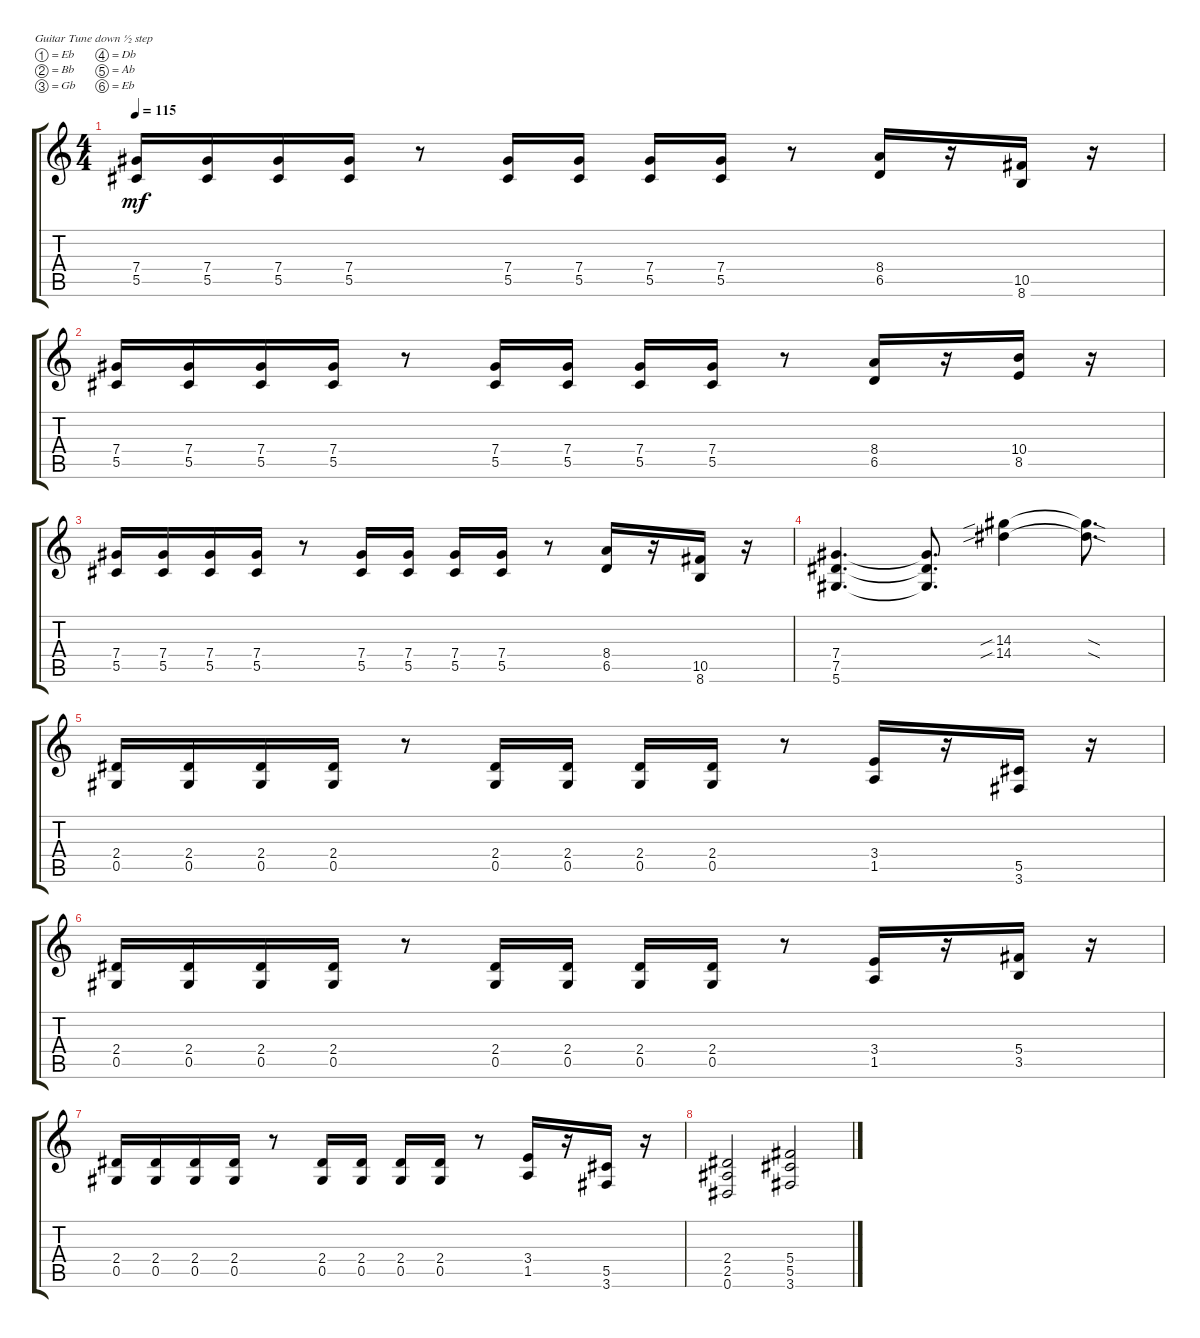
\defaultSystemsLayout 4
\bracketExtendMode groupsimilarinstruments
\singleTrackTrackNamePolicy hidden
\multiTrackTrackNamePolicy hidden
\firstSystemTrackNameOrientation horizontal
\otherSystemsTrackNameOrientation horizontal
\track ("Vladimir Kholstinin" "E-Gt") {instrument distortionguitar}
\staff {score tabs}
\tuning (Eb4 Bb3 Gb3 Db3 Ab2 Eb2)
\ts (4 4)
\tempo 115
\clef g2
\scale
1.03909
\ks c
(5.5 7.4).16{dy mf} (5.5 7.4).16 (5.5 7.4).16 (5.5 7.4).16 r.8 (5.5 7.4).16 (5.5 7.4).16 (5.5 7.4).16 (5.5 7.4).16 r.8 (6.5 8.4).16 r.16 (10.5 8.6).16 r.16 |
\scale
0.960908 (5.5 7.4).16 (5.5 7.4).16 (5.5 7.4).16 (5.5 7.4).16 r.8 (5.5 7.4).16 (5.5 7.4).16 (5.5 7.4).16 (5.5 7.4).16 r.8 (6.5 8.4).16 r.16 (8.5 10.4).16 r.16 |
\scale
1.03909 (5.5 7.4).16 (5.5 7.4).16 (5.5 7.4).16 (5.5 7.4).16 r.8 (5.5 7.4).16 (5.5 7.4).16 (5.5 7.4).16 (5.5 7.4).16 r.8 (6.5 8.4).16 r.16 (10.5 8.6).16 r.16 |
\scale
0.960908 (5.6 7.5 7.4).4{d} (5.6{t} 7.5{t} 7.4{t}).8{d} (14.4{sib} 14.3{sib}).4 (14.4{sod t} 14.3{sod t}).8{d} |
\scale
1.03909 (0.5 2.4).16 (0.5 2.4).16 (0.5 2.4).16 (0.5 2.4).16 r.8 (0.5 2.4).16 (0.5 2.4).16 (0.5 2.4).16 (0.5 2.4).16 r.8 (1.5 3.4).16 r.16 (3.6 5.5).16 r.16 |
\scale
0.960908 (0.5 2.4).16 (0.5 2.4).16 (0.5 2.4).16 (0.5 2.4).16 r.8 (0.5 2.4).16 (0.5 2.4).16 (0.5 2.4).16 (0.5 2.4).16 r.8 (1.5 3.4).16 r.16 (3.5 5.4).16 r.16 |
\scale
1.03909 (0.5 2.4).16 (0.5 2.4).16 (0.5 2.4).16 (0.5 2.4).16 r.8 (0.5 2.4).16 (0.5 2.4).16 (0.5 2.4).16 (0.5 2.4).16 r.8 (1.5 3.4).16 r.16 (3.6 5.5).16 r.16 |
\scale
0.960908 (0.6 2.5 2.4).2 (3.6 5.5 5.4).2
